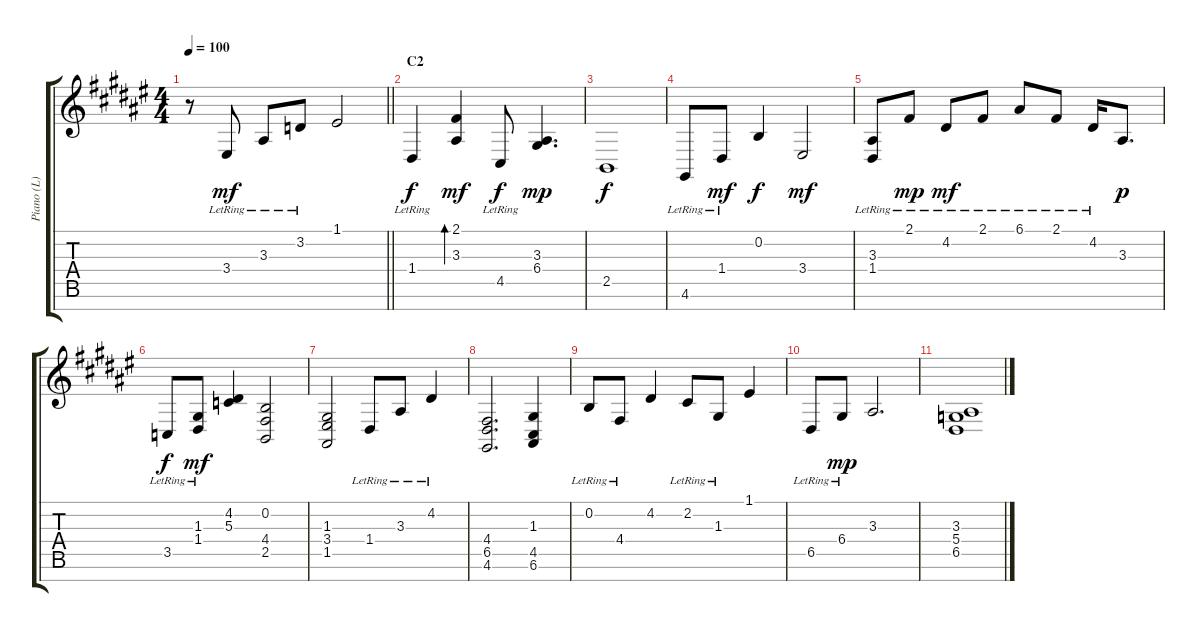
\track ("Piano (L)" "Piano (L)") {instrument acousticgrandpiano}
\staff {score tabs}
\tuning (E4 B3 G3 D3 A2 E2 B1) {hide}
\ts (4 4)
\tempo 100
\clef g2
\barLineRight lightlight
\ks f#
r.8{dy f} 3.4{lr}.8{dy mf} 3.3{lr}.8 3.2{lr}.8 1.1.2 |
\section ("" "C2")
1.4{lr}.4{dy f} (2.1 3.3).4{bd 60 dy mf} 4.5{lr}.8{dy f} (3.3 6.4).4{d dy mp} |
2.5.1{dy f} |
4.6{lr}.8 1.4{lr}.8{dy mf} 0.2.4{dy f} 3.4.2{dy mf} |
(3.3{lr} 1.4{lr}).8 2.1{lr}.8{dy mp} 4.2{lr}.8{dy mf} 2.1{lr}.8 6.1{lr}.8 2.1{lr}.8 4.2{lr}.16 3.3.8{d dy p} |
3.5{lr}.8{dy f} (1.3{lr} 1.4{lr}).8{dy mf} (4.2 5.3).4 (0.2 4.4 2.5).2 |
(1.3 3.4 1.5).2 1.4{lr}.8 3.3{lr}.8 4.2{lr}.4 |
(4.4 6.5 4.6).2{d} (1.3 4.5 6.6).4 |
0.2{lr}.8 4.4{lr}.8 4.2.4 2.2{lr}.8 1.3{lr}.8 1.1.4 |
6.5{lr}.8 6.4{lr}.8{dy mp} 3.3.2{d} |
(3.3 5.4 6.5).1
